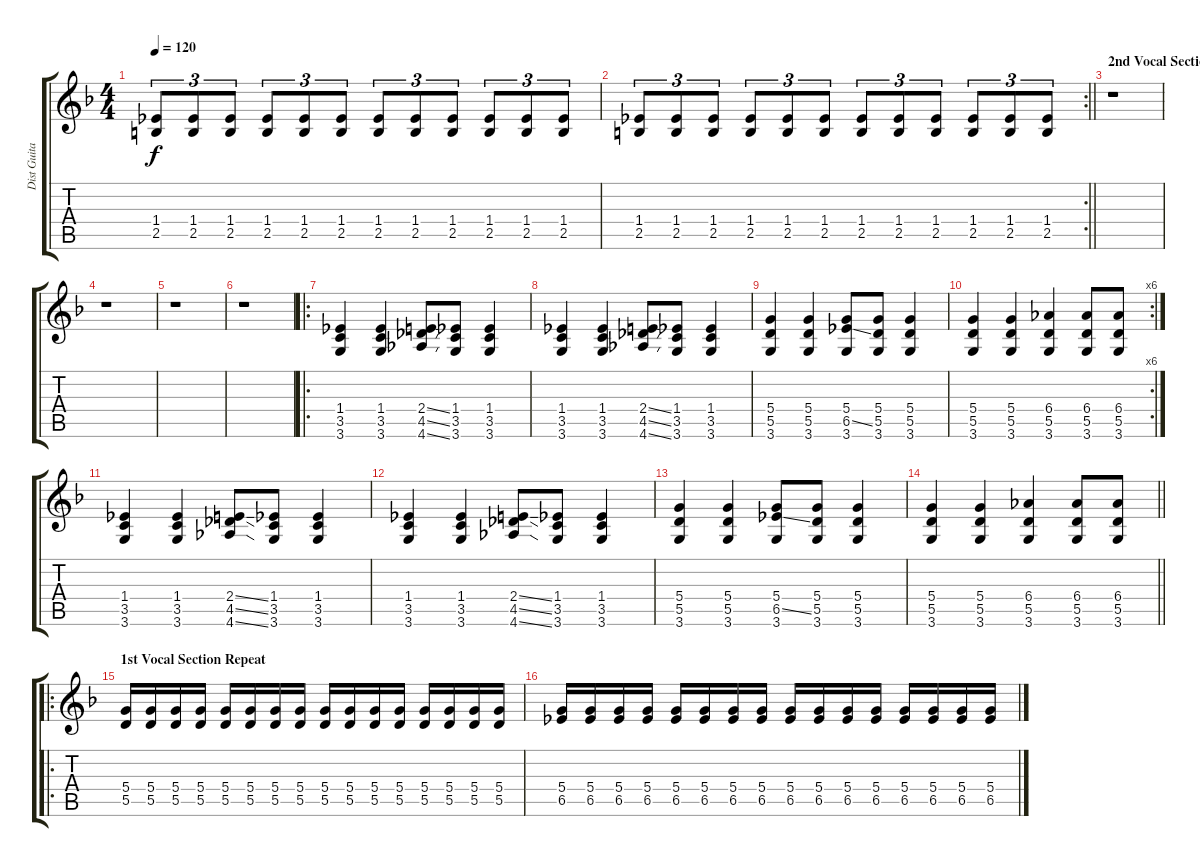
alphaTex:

\track ("Dist Guitar" "Dist Guita") {instrument distortionguitar}
\staff {score tabs}
\tuning (E4 B3 G3 D3 A2 E2) {hide}
\ts (4 4)
\tempo 120
\clef g2
\ks dminor
(1.4 2.5).8{tu (3 2) dy f} (1.4 2.5).8{tu (3 2)} (1.4 2.5).8{tu (3 2)} (1.4 2.5).8{tu (3 2)} (1.4 2.5).8{tu (3 2)} (1.4 2.5).8{tu (3 2)} (1.4 2.5).8{tu (3 2)} (1.4 2.5).8{tu (3 2)} (1.4 2.5).8{tu (3 2)} (1.4 2.5).8{tu (3 2)} (1.4 2.5).8{tu (3 2)} (1.4 2.5).8{tu (3 2)} |
\rc 2
\barLineRight lightlight
(1.4 2.5).8{tu (3 2)} (1.4 2.5).8{tu (3 2)} (1.4 2.5).8{tu (3 2)} (1.4 2.5).8{tu (3 2)} (1.4 2.5).8{tu (3 2)} (1.4 2.5).8{tu (3 2)} (1.4 2.5).8{tu (3 2)} (1.4 2.5).8{tu (3 2)} (1.4 2.5).8{tu (3 2)} (1.4 2.5).8{tu (3 2)} (1.4 2.5).8{tu (3 2)} (1.4 2.5).8{tu (3 2)} |
\section ("" "2nd Vocal Section")
r.1 |
r.1 |
r.1 |
r.1 |
\ro
(1.4 3.5 3.6).4 (1.4 3.5 3.6).4 (2.4{ss} 4.5{ss} 4.6{ss}).8 (1.4 3.5 3.6).8 (1.4 3.5 3.6).4 |
(1.4 3.5 3.6).4 (1.4 3.5 3.6).4 (2.4{ss} 4.5{ss} 4.6{ss}).8 (1.4 3.5 3.6).8 (1.4 3.5 3.6).4 |
(5.4 5.5 3.6).4 (5.4 5.5 3.6).4 (5.4 6.5{ss} 3.6).8 (5.4 5.5 3.6).8 (5.4 5.5 3.6).4 |
\rc 6
(5.4 5.5 3.6).4 (5.4 5.5 3.6).4 (6.4 5.5 3.6).4 (6.4 5.5 3.6).8 (6.4 5.5 3.6).8 |
(1.4 3.5 3.6).4 (1.4 3.5 3.6).4 (2.4{ss} 4.5{ss} 4.6{ss}).8 (1.4 3.5 3.6).8 (1.4 3.5 3.6).4 |
(1.4 3.5 3.6).4 (1.4 3.5 3.6).4 (2.4{ss} 4.5{ss} 4.6{ss}).8 (1.4 3.5 3.6).8 (1.4 3.5 3.6).4 |
(5.4 5.5 3.6).4 (5.4 5.5 3.6).4 (5.4 6.5{ss} 3.6).8 (5.4 5.5 3.6).8 (5.4 5.5 3.6).4 |
\barLineRight lightlight
(5.4 5.5 3.6).4 (5.4 5.5 3.6).4 (6.4 5.5 3.6).4 (6.4 5.5 3.6).8 (6.4 5.5 3.6).8 |
\ro
\section ("" "1st Vocal Section Repeat")
(5.4 5.5).16 (5.4 5.5).16 (5.4 5.5).16 (5.4 5.5).16 (5.4 5.5).16 (5.4 5.5).16 (5.4 5.5).16 (5.4 5.5).16 (5.4 5.5).16 (5.4 5.5).16 (5.4 5.5).16 (5.4 5.5).16 (5.4 5.5).16 (5.4 5.5).16 (5.4 5.5).16 (5.4 5.5).16 |
(5.4 6.5).16 (5.4 6.5).16 (5.4 6.5).16 (5.4 6.5).16 (5.4 6.5).16 (5.4 6.5).16 (5.4 6.5).16 (5.4 6.5).16 (5.4 6.5).16 (5.4 6.5).16 (5.4 6.5).16 (5.4 6.5).16 (5.4 6.5).16 (5.4 6.5).16 (5.4 6.5).16 (5.4 6.5).16
